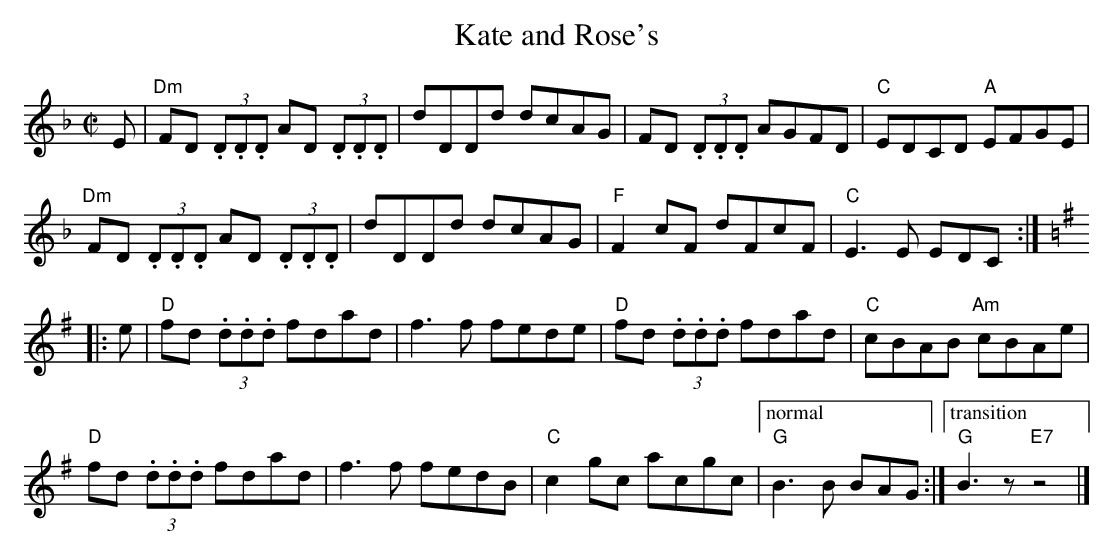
X:1
T: Kate and Rose's
M: C|
L: 1/8
K: Dm
E | \
"Dm"FD (3.D.D.D AD (3.D.D.D |dDDd dcAG |   FD (3.D.D.D AGFD |"C"EDCD "A"EFGE |
"Dm"FD (3.D.D.D AD (3.D.D.D |dDDd dcAG |"F"F2    cF    dFcF |"C"E3 E    EDC :||:
K: G
e | \
"D"fd (3.d.d.d fdad |f3 f fede |"D"fd (3.d.d.d fdad |"C"cBAB "Am"cBAe |
"D"fd (3.d.d.d fdad |f3 f fedB |"C"c2    gc    acgc |["normal""G"B3 B     BAG :|["transition""G"B3z"E7"z4|]

$SmallLMargin
$SmallRMargin
